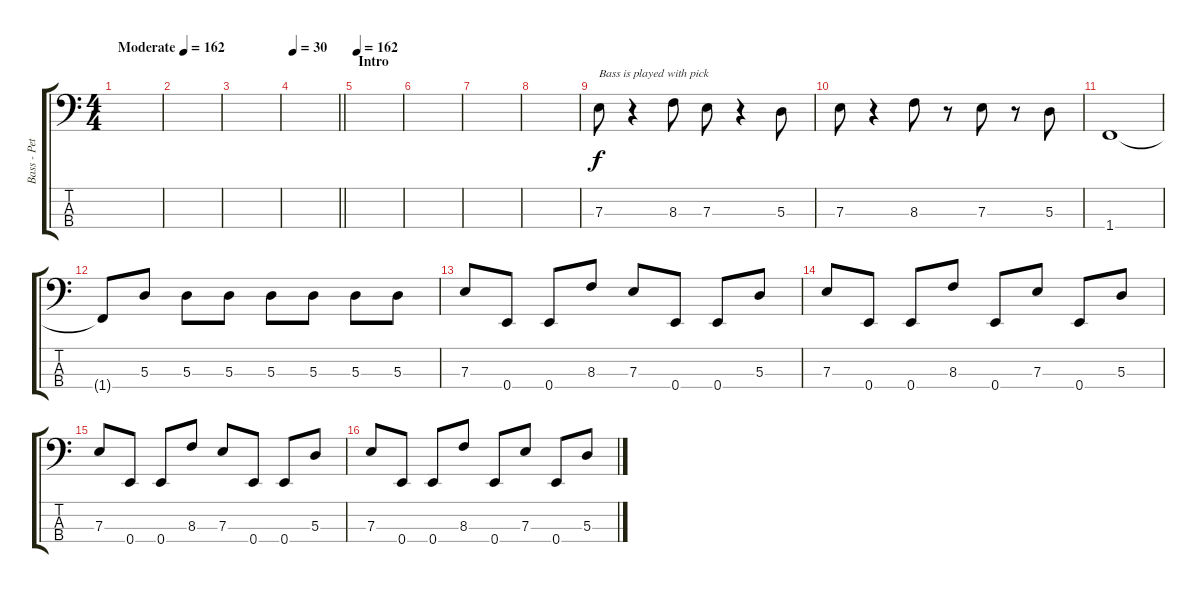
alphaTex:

\track ("Bass - Peter Baltes" "Bass - Pet") {instrument electricbassfinger}
\staff {score tabs}
\tuning (G2 D2 A1 E1) {hide}
\ts (4 4)
\tempo (162 "Moderate")
\tempo 53
\tempo (162 "Moderate")
\clef f4
\ks c
|
|
|
\tempo 30
\barLineRight lightlight
|
\section ("" "Intro")
\tempo 162
|
|
|
|
7.3.8{txt "Bass is played with pick"} r.4 8.3.8 7.3.8 r.4 5.3.8 |
7.3.8 r.4 8.3.8 r.8 7.3.8 r.8 5.3.8 |
1.4.1 |
1.4{t}.8 5.3.8 5.3.8 5.3.8 5.3.8 5.3.8 5.3.8 5.3.8 |
7.3.8 0.4.8 0.4.8 8.3.8 7.3.8 0.4.8 0.4.8 5.3.8 |
7.3.8 0.4.8 0.4.8 8.3.8 0.4.8 7.3.8 0.4.8 5.3.8 |
7.3.8 0.4.8 0.4.8 8.3.8 7.3.8 0.4.8 0.4.8 5.3.8 |
7.3.8 0.4.8 0.4.8 8.3.8 0.4.8 7.3.8 0.4.8 5.3.8
